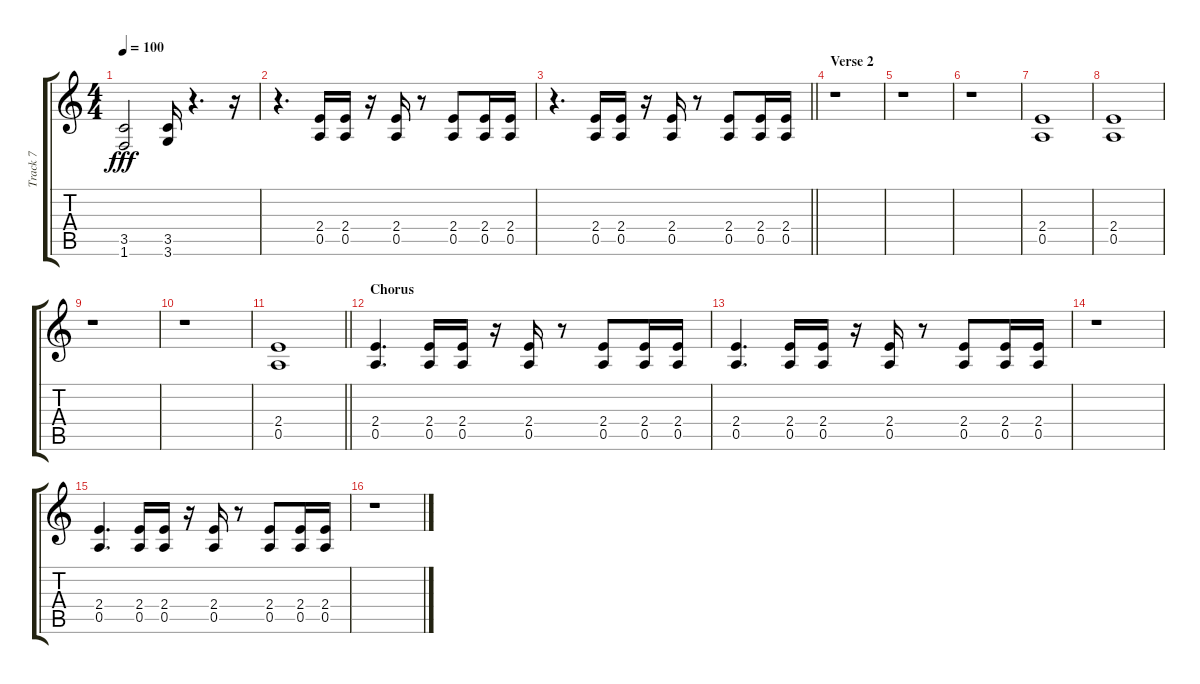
\track ("Track 7" "Track 7") {instrument distortionguitar}
\staff {score tabs}
\tuning (E4 B3 G3 D3 A2 E2) {hide}
\ts (4 4)
\tempo 100
\clef g2
\ks c
(3.5 1.6).2{dy fff} (3.5 3.6).16 r.4{d} r.16 |
r.4{d} (2.4 0.5).16 (2.4 0.5).16 r.16 (2.4 0.5).16 r.8 (2.4 0.5).8 (2.4 0.5).16 (2.4 0.5).16 |
\barLineRight lightlight
r.4{d} (2.4 0.5).16 (2.4 0.5).16 r.16 (2.4 0.5).16 r.8 (2.4 0.5).8 (2.4 0.5).16 (2.4 0.5).16 |
\section ("" "Verse 2")
r.1 |
r.1 |
r.1 |
(2.4 0.5).1 |
(2.4 0.5).1 |
r.1 |
r.1 |
\barLineRight lightlight
(2.4 0.5).1 |
\section ("" "Chorus")
(2.4 0.5).4{d} (2.4 0.5).16 (2.4 0.5).16 r.16 (2.4 0.5).16 r.8 (2.4 0.5).8 (2.4 0.5).16 (2.4 0.5).16 |
(2.4 0.5).4{d} (2.4 0.5).16 (2.4 0.5).16 r.16 (2.4 0.5).16 r.8 (2.4 0.5).8 (2.4 0.5).16 (2.4 0.5).16 |
r.1 |
(2.4 0.5).4{d} (2.4 0.5).16 (2.4 0.5).16 r.16 (2.4 0.5).16 r.8 (2.4 0.5).8 (2.4 0.5).16 (2.4 0.5).16 |
r.1
